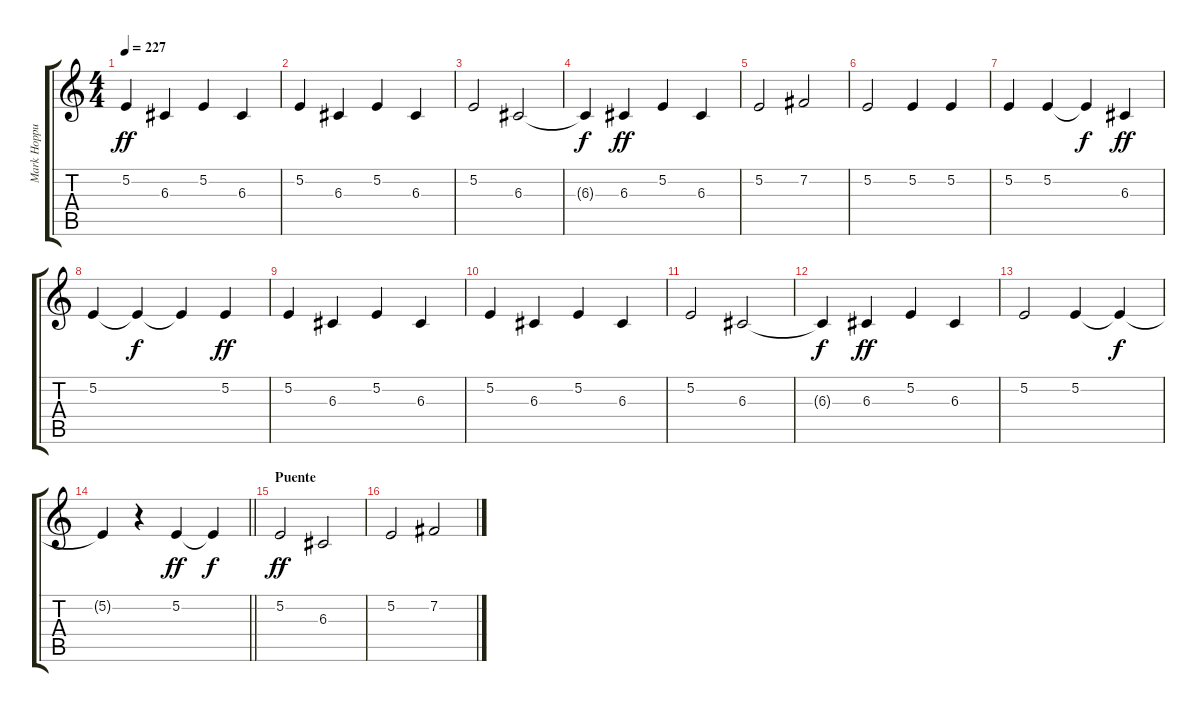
\track ("Mark Hoppus - Vocals" "Mark Hoppu") {instrument tenorsax}
\staff {score tabs}
\tuning (E4 B3 G3 D3 A2 E2) {hide}
\ts (4 4)
\tempo 227
\clef g2
\ks c
5.2.4{dy ff} 6.3.4 5.2.4 6.3.4 |
5.2.4 6.3.4 5.2.4 6.3.4 |
5.2.2 6.3.2 |
6.3{t}.4{dy f} 6.3.4{dy ff} 5.2.4 6.3.4 |
5.2.2 7.2.2 |
5.2.2 5.2.4 5.2.4 |
5.2.4 5.2.4 5.2{t}.4{dy f} 6.3.4{dy ff} |
5.2.4 5.2{t}.4{dy f} 5.2{t}.4 5.2.4{dy ff} |
5.2.4 6.3.4 5.2.4 6.3.4 |
5.2.4 6.3.4 5.2.4 6.3.4 |
5.2.2 6.3.2 |
6.3{t}.4{dy f} 6.3.4{dy ff} 5.2.4 6.3.4 |
5.2.2 5.2.4 5.2{t}.4{dy f} |
\barLineRight lightlight
5.2{t}.4 r.4 5.2.4{dy ff} 5.2{t}.4{dy f} |
\section ("" "Puente")
5.2.2{dy ff} 6.3.2 |
5.2.2 7.2.2
